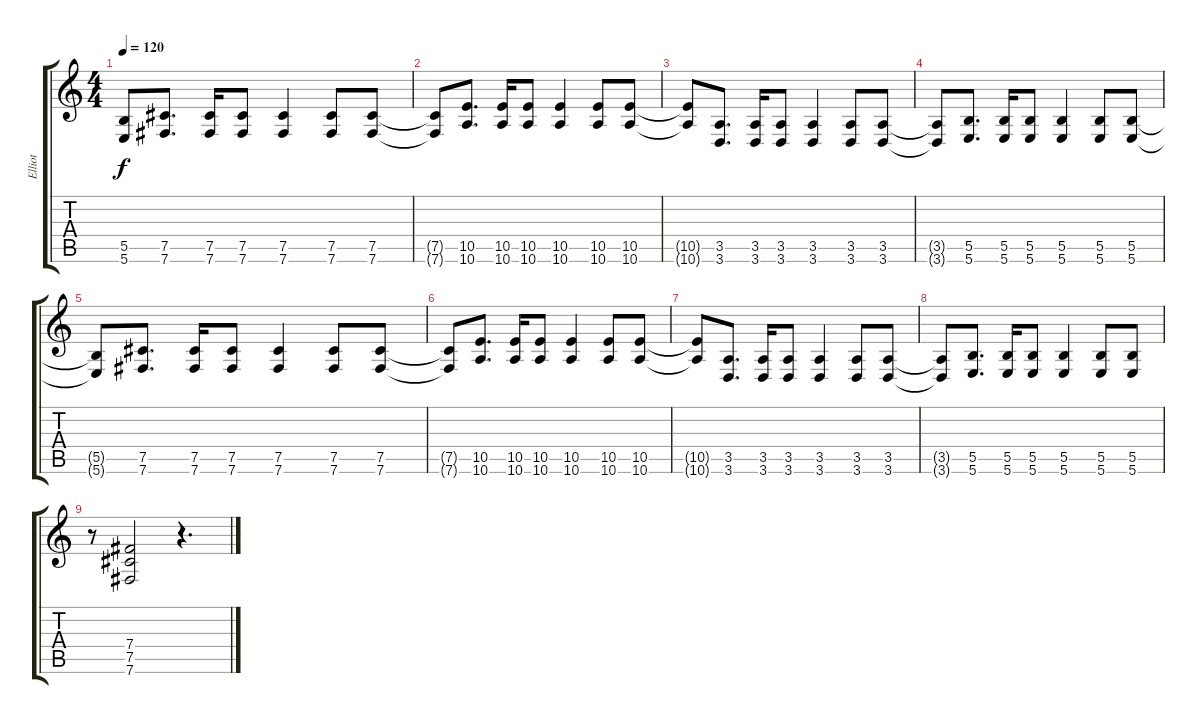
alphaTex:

\track ("Elliot" "Elliot") {instrument distortionguitar}
\staff {score tabs}
\tuning (Db4 Ab3 E3 B2 Gb2 B1) {hide}
\ts (4 4)
\tempo 120
\clef g2
\ks c
(5.5{t} 5.6{t}).8{dy f} (7.5 7.6).8{d} (7.5 7.6).16 (7.5 7.6).8 (7.5 7.6).4 (7.5 7.6).8 (7.5 7.6).8 |
(7.5{t} 7.6{t}).8 (10.5 10.6).8{d} (10.5 10.6).16 (10.5 10.6).8 (10.5 10.6).4 (10.5 10.6).8 (10.5 10.6).8 |
(10.5{t} 10.6{t}).8 (3.5 3.6).8{d} (3.5 3.6).16 (3.5 3.6).8 (3.5 3.6).4 (3.5 3.6).8 (3.5 3.6).8 |
(3.5{t} 3.6{t}).8 (5.5 5.6).8{d} (5.5 5.6).16 (5.5 5.6).8 (5.5 5.6).4 (5.5 5.6).8 (5.5 5.6).8 |
(5.5{t} 5.6{t}).8 (7.5 7.6).8{d} (7.5 7.6).16 (7.5 7.6).8 (7.5 7.6).4 (7.5 7.6).8 (7.5 7.6).8 |
(7.5{t} 7.6{t}).8 (10.5 10.6).8{d} (10.5 10.6).16 (10.5 10.6).8 (10.5 10.6).4 (10.5 10.6).8 (10.5 10.6).8 |
(10.5{t} 10.6{t}).8 (3.5 3.6).8{d} (3.5 3.6).16 (3.5 3.6).8 (3.5 3.6).4 (3.5 3.6).8 (3.5 3.6).8 |
(3.5{t} 3.6{t}).8 (5.5 5.6).8{d} (5.5 5.6).16 (5.5 5.6).8 (5.5 5.6).4 (5.5 5.6).8 (5.5 5.6).8 |
r.8 (7.4 7.5 7.6).2 r.4{d}
